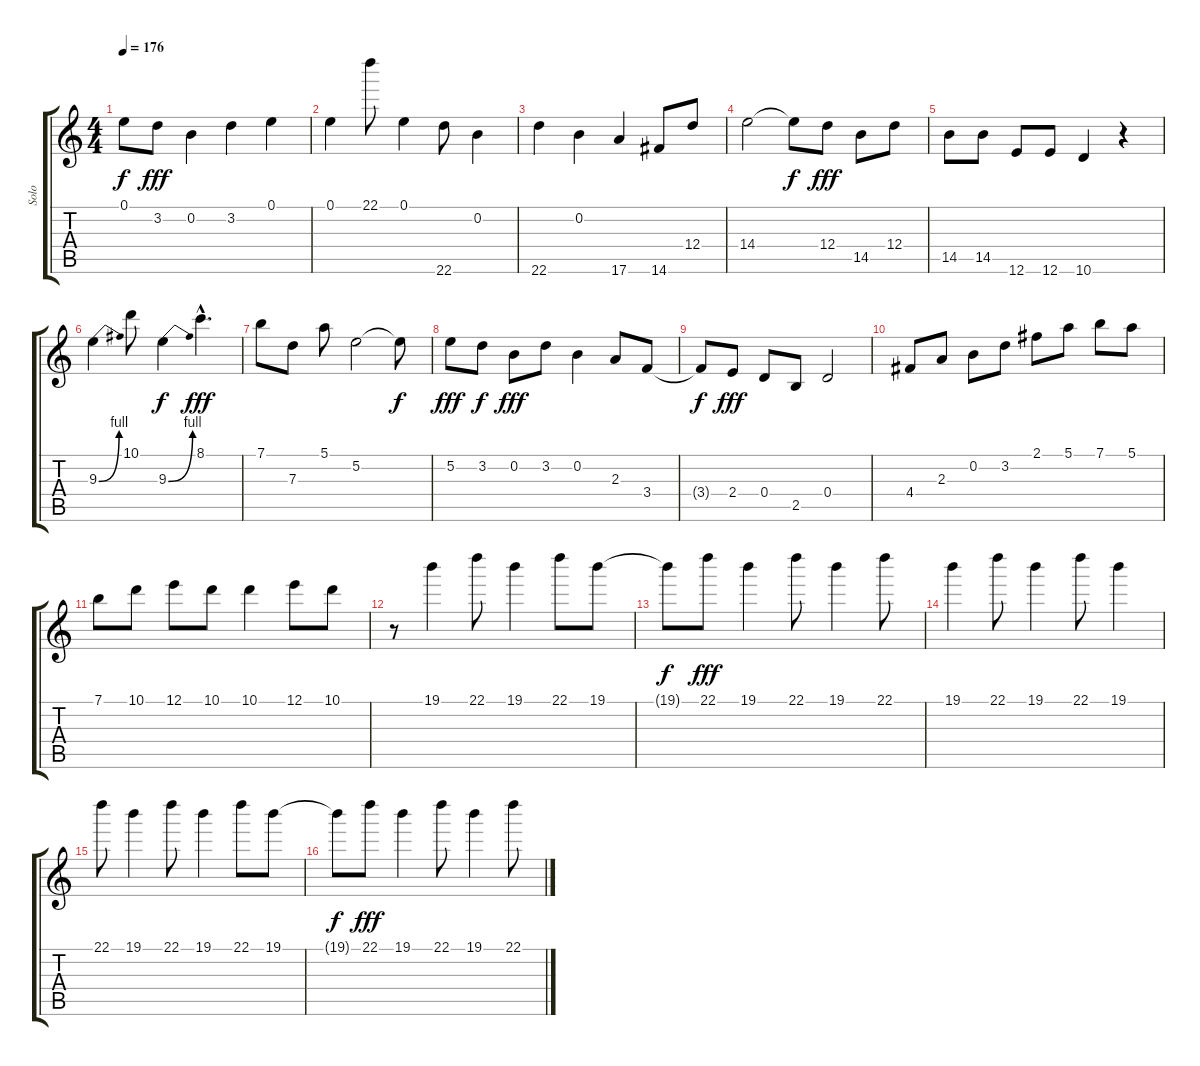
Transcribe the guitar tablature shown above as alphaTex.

\track ("Solo" "Solo") {instrument overdrivenguitar}
\staff {score tabs}
\tuning (E4 B3 G3 D3 A2 E2) {hide}
\ts (4 4)
\tempo 176
\clef g2
\ks c
0.1{t}.8{dy f} 3.2.8{dy fff} 0.2.4 3.2.4 0.1.4 |
0.1.4 22.1.8 0.1.4 22.6.8 0.2.4 |
22.6.4 0.2.4 17.6.4 14.6.8 12.4.8 |
14.4.2 14.4{t}.8{dy f} 12.4.8{dy fff} 14.5.8 12.4.8 |
14.5.8 14.5.8 12.6.8 12.6.8 10.6.4 r.4 |
9.3{be (bend 0 0 60 4)}.4 10.1.8 9.3{be (bend 0 0 60 4)}.4{dy f} 8.1{hac}.4{d dy fff} |
7.1.8 7.3.8 5.1.8 5.2.2 5.2{t}.8{dy f} |
5.2.8{dy fff} 3.2.8{dy f} 0.2.8{dy fff} 3.2.8 0.2.4 2.3.8 3.4.8 |
3.4{t}.8{dy f} 2.4.8{dy fff} 0.4.8 2.5.8 0.4.2 |
4.4.8 2.3.8 0.2.8 3.2.8 2.1.8 5.1.8 7.1.8 5.1.8 |
7.1.8 10.1.8 12.1.8 10.1.8 10.1.4 12.1.8 10.1.8 |
r.8 19.1.4 22.1.8 19.1.4 22.1.8 19.1.8 |
19.1{t}.8{dy f} 22.1.8{dy fff} 19.1.4 22.1.8 19.1.4 22.1.8 |
19.1.4 22.1.8 19.1.4 22.1.8 19.1.4 |
22.1.8 19.1.4 22.1.8 19.1.4 22.1.8 19.1.8 |
19.1{t}.8{dy f} 22.1.8{dy fff} 19.1.4 22.1.8 19.1.4 22.1.8
